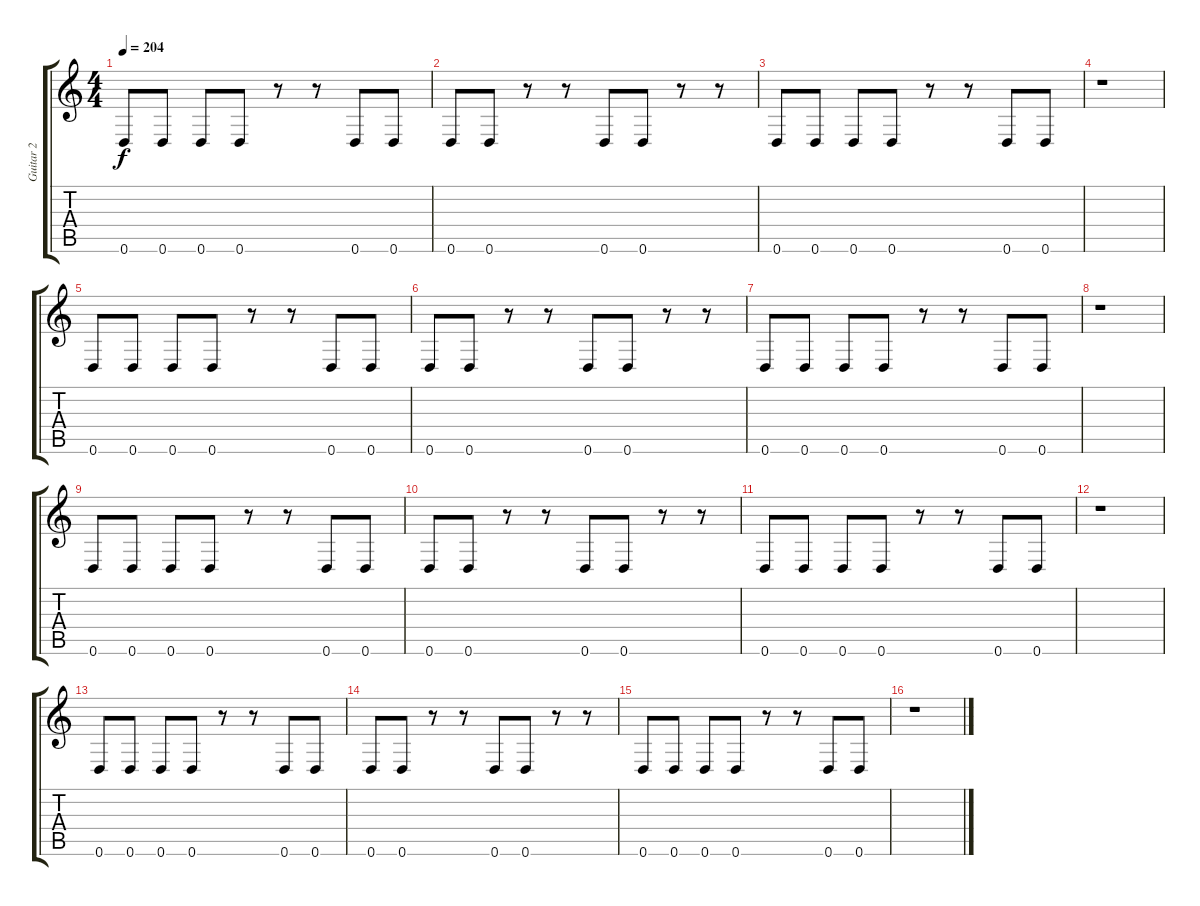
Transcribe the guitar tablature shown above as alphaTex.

\track ("Guitar 2" "Guitar 2") {instrument distortionguitar}
\staff {score tabs}
\tuning (E4 B3 G3 D3 A2 D2) {hide}
\ts (4 4)
\tempo 204
\clef g2
\ks c
0.6.8{dy f} 0.6.8 0.6.8 0.6.8 r.8 r.8 0.6.8 0.6.8 |
0.6.8 0.6.8 r.8 r.8 0.6.8 0.6.8 r.8 r.8 |
0.6.8 0.6.8 0.6.8 0.6.8 r.8 r.8 0.6.8 0.6.8 |
r.1 |
0.6.8 0.6.8 0.6.8 0.6.8 r.8 r.8 0.6.8 0.6.8 |
0.6.8 0.6.8 r.8 r.8 0.6.8 0.6.8 r.8 r.8 |
0.6.8 0.6.8 0.6.8 0.6.8 r.8 r.8 0.6.8 0.6.8 |
r.1 |
0.6.8 0.6.8 0.6.8 0.6.8 r.8 r.8 0.6.8 0.6.8 |
0.6.8 0.6.8 r.8 r.8 0.6.8 0.6.8 r.8 r.8 |
0.6.8 0.6.8 0.6.8 0.6.8 r.8 r.8 0.6.8 0.6.8 |
r.1 |
0.6.8 0.6.8 0.6.8 0.6.8 r.8 r.8 0.6.8 0.6.8 |
0.6.8 0.6.8 r.8 r.8 0.6.8 0.6.8 r.8 r.8 |
0.6.8 0.6.8 0.6.8 0.6.8 r.8 r.8 0.6.8 0.6.8 |
r.1
